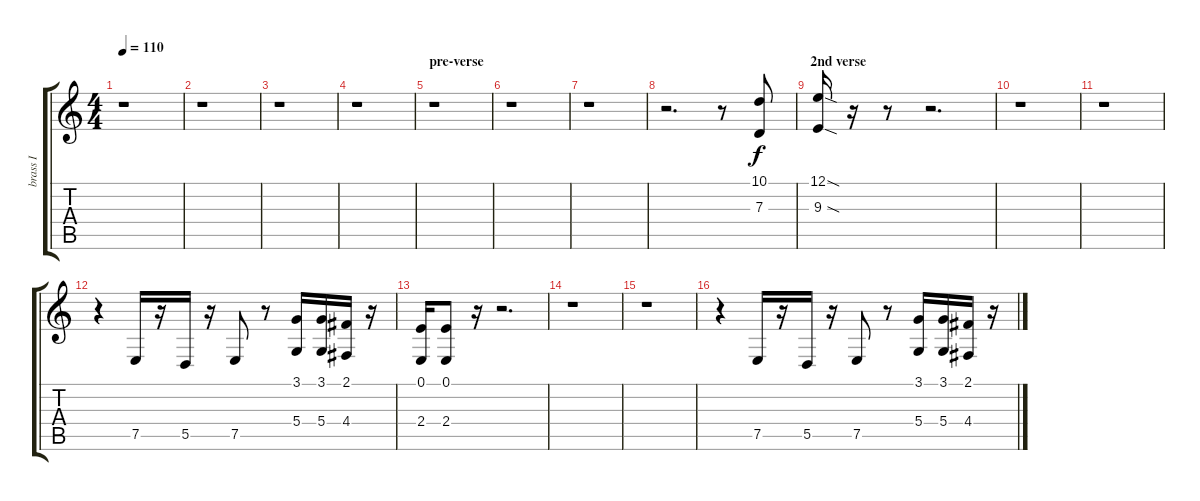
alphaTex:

\track ("brass I" "brass I") {instrument brasssection}
\staff {score tabs}
\tuning (E4 B3 G3 D3 A2 E2) {hide}
\ts (4 4)
\tempo 110
\clef g2
\ks aminor
r.1{dy f} |
r.1 |
r.1 |
r.1 |
\section ("" "pre-verse")
r.1 |
r.1 |
r.1 |
r.2{d} r.8 (10.1 7.3).8 |
\section ("" "2nd verse")
(12.1{sod} 9.3{sod}).16 r.16 r.8 r.2{d} |
r.1 |
r.1 |
r.4 7.5.16 r.16 5.5.16 r.16 7.5.8 r.8 (3.1 5.4).16 (3.1 5.4).16 (2.1 4.4).16 r.16 |
(0.1 2.4).16 (0.1 2.4).8 r.16 r.2{d} |
r.1 |
r.1 |
r.4 7.5.16 r.16 5.5.16 r.16 7.5.8 r.8 (3.1 5.4).16 (3.1 5.4).16 (2.1 4.4).16 r.16
